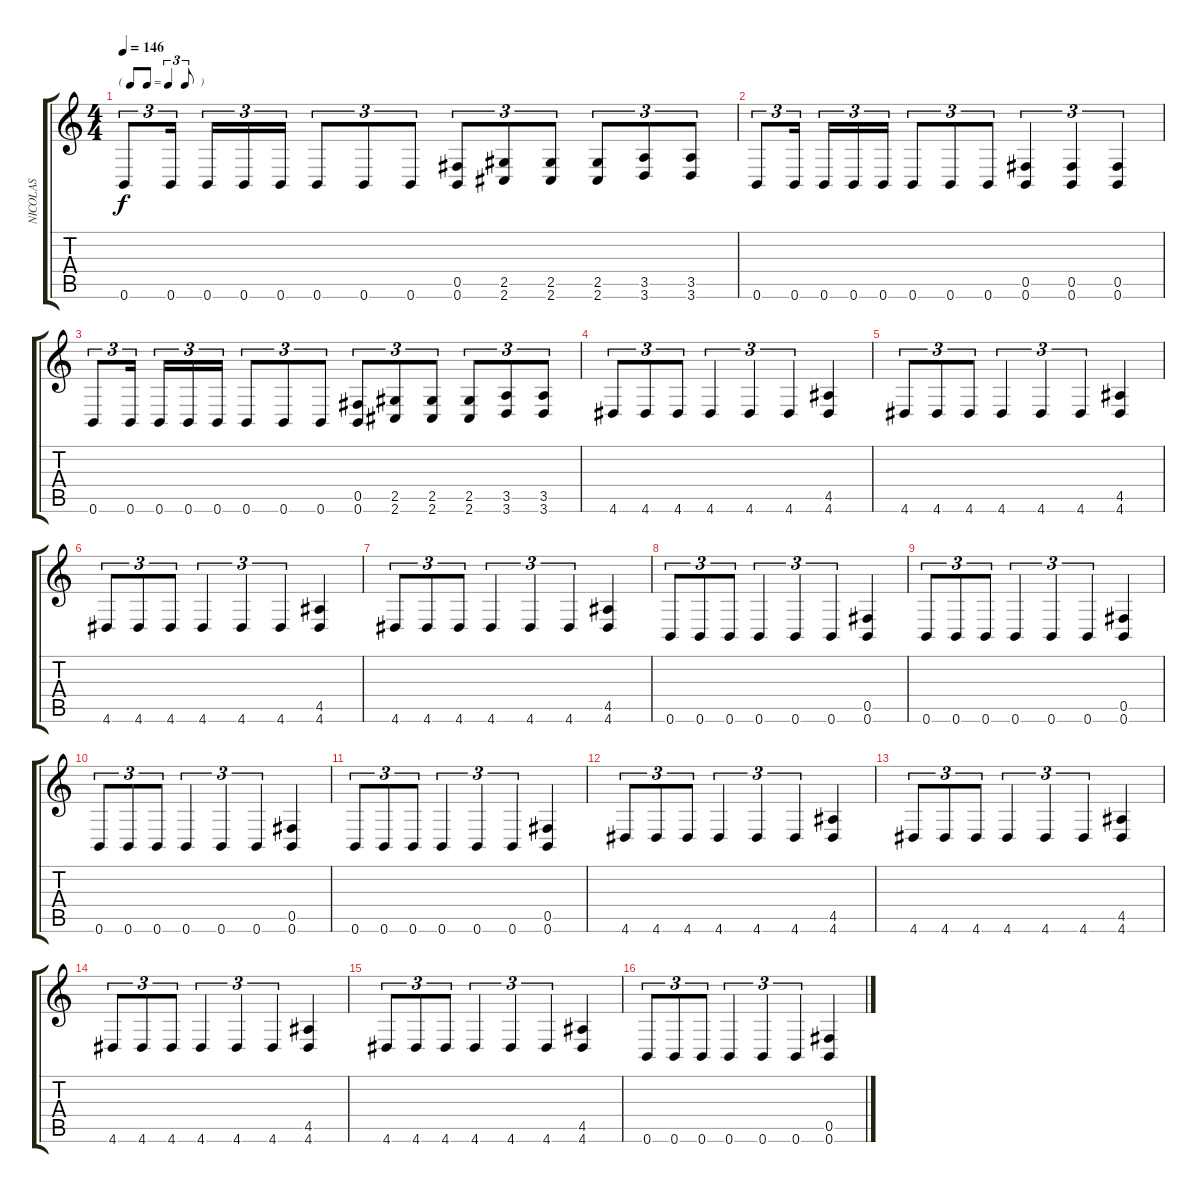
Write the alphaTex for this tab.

\track ("NICOLAS" "NICOLAS") {instrument overdrivenguitar}
\staff {score tabs}
\tuning (Db4 Ab3 E3 B2 Gb2 B1) {hide}
\ts (4 4)
\tf triplet8th
\tempo 146
\clef g2
\ks c
0.6.8{tu (3 2) dy f} 0.6.16{tu (3 2)} 0.6.16{tu (3 2)} 0.6.16{tu (3 2)} 0.6.16{tu (3 2)} 0.6.8{tu (3 2)} 0.6.8{tu (3 2)} 0.6.8{tu (3 2)} (0.5 0.6).8{tu (3 2)} (2.5 2.6).8{tu (3 2)} (2.5 2.6).8{tu (3 2)} (2.5 2.6).8{tu (3 2)} (3.5 3.6).8{tu (3 2)} (3.5 3.6).8{tu (3 2)} |
0.6.8{tu (3 2)} 0.6.16{tu (3 2)} 0.6.16{tu (3 2)} 0.6.16{tu (3 2)} 0.6.16{tu (3 2)} 0.6.8{tu (3 2)} 0.6.8{tu (3 2)} 0.6.8{tu (3 2)} (0.5 0.6).4{tu (3 2)} (0.5 0.6).4{tu (3 2)} (0.5 0.6).4{tu (3 2)} |
0.6.8{tu (3 2)} 0.6.16{tu (3 2)} 0.6.16{tu (3 2)} 0.6.16{tu (3 2)} 0.6.16{tu (3 2)} 0.6.8{tu (3 2)} 0.6.8{tu (3 2)} 0.6.8{tu (3 2)} (0.5 0.6).8{tu (3 2)} (2.5 2.6).8{tu (3 2)} (2.5 2.6).8{tu (3 2)} (2.5 2.6).8{tu (3 2)} (3.5 3.6).8{tu (3 2)} (3.5 3.6).8{tu (3 2)} |
4.6.8{tu (3 2)} 4.6.8{tu (3 2)} 4.6.8{tu (3 2)} 4.6.4{tu (3 2)} 4.6.4{tu (3 2)} 4.6.4{tu (3 2)} (4.5 4.6).4 |
4.6.8{tu (3 2)} 4.6.8{tu (3 2)} 4.6.8{tu (3 2)} 4.6.4{tu (3 2)} 4.6.4{tu (3 2)} 4.6.4{tu (3 2)} (4.5 4.6).4 |
4.6.8{tu (3 2)} 4.6.8{tu (3 2)} 4.6.8{tu (3 2)} 4.6.4{tu (3 2)} 4.6.4{tu (3 2)} 4.6.4{tu (3 2)} (4.5 4.6).4 |
4.6.8{tu (3 2)} 4.6.8{tu (3 2)} 4.6.8{tu (3 2)} 4.6.4{tu (3 2)} 4.6.4{tu (3 2)} 4.6.4{tu (3 2)} (4.5 4.6).4 |
0.6.8{tu (3 2)} 0.6.8{tu (3 2)} 0.6.8{tu (3 2)} 0.6.4{tu (3 2)} 0.6.4{tu (3 2)} 0.6.4{tu (3 2)} (0.5 0.6).4 |
0.6.8{tu (3 2)} 0.6.8{tu (3 2)} 0.6.8{tu (3 2)} 0.6.4{tu (3 2)} 0.6.4{tu (3 2)} 0.6.4{tu (3 2)} (0.5 0.6).4 |
0.6.8{tu (3 2)} 0.6.8{tu (3 2)} 0.6.8{tu (3 2)} 0.6.4{tu (3 2)} 0.6.4{tu (3 2)} 0.6.4{tu (3 2)} (0.5 0.6).4 |
0.6.8{tu (3 2)} 0.6.8{tu (3 2)} 0.6.8{tu (3 2)} 0.6.4{tu (3 2)} 0.6.4{tu (3 2)} 0.6.4{tu (3 2)} (0.5 0.6).4 |
4.6.8{tu (3 2)} 4.6.8{tu (3 2)} 4.6.8{tu (3 2)} 4.6.4{tu (3 2)} 4.6.4{tu (3 2)} 4.6.4{tu (3 2)} (4.5 4.6).4 |
4.6.8{tu (3 2)} 4.6.8{tu (3 2)} 4.6.8{tu (3 2)} 4.6.4{tu (3 2)} 4.6.4{tu (3 2)} 4.6.4{tu (3 2)} (4.5 4.6).4 |
4.6.8{tu (3 2)} 4.6.8{tu (3 2)} 4.6.8{tu (3 2)} 4.6.4{tu (3 2)} 4.6.4{tu (3 2)} 4.6.4{tu (3 2)} (4.5 4.6).4 |
4.6.8{tu (3 2)} 4.6.8{tu (3 2)} 4.6.8{tu (3 2)} 4.6.4{tu (3 2)} 4.6.4{tu (3 2)} 4.6.4{tu (3 2)} (4.5 4.6).4 |
0.6.8{tu (3 2)} 0.6.8{tu (3 2)} 0.6.8{tu (3 2)} 0.6.4{tu (3 2)} 0.6.4{tu (3 2)} 0.6.4{tu (3 2)} (0.5 0.6).4
